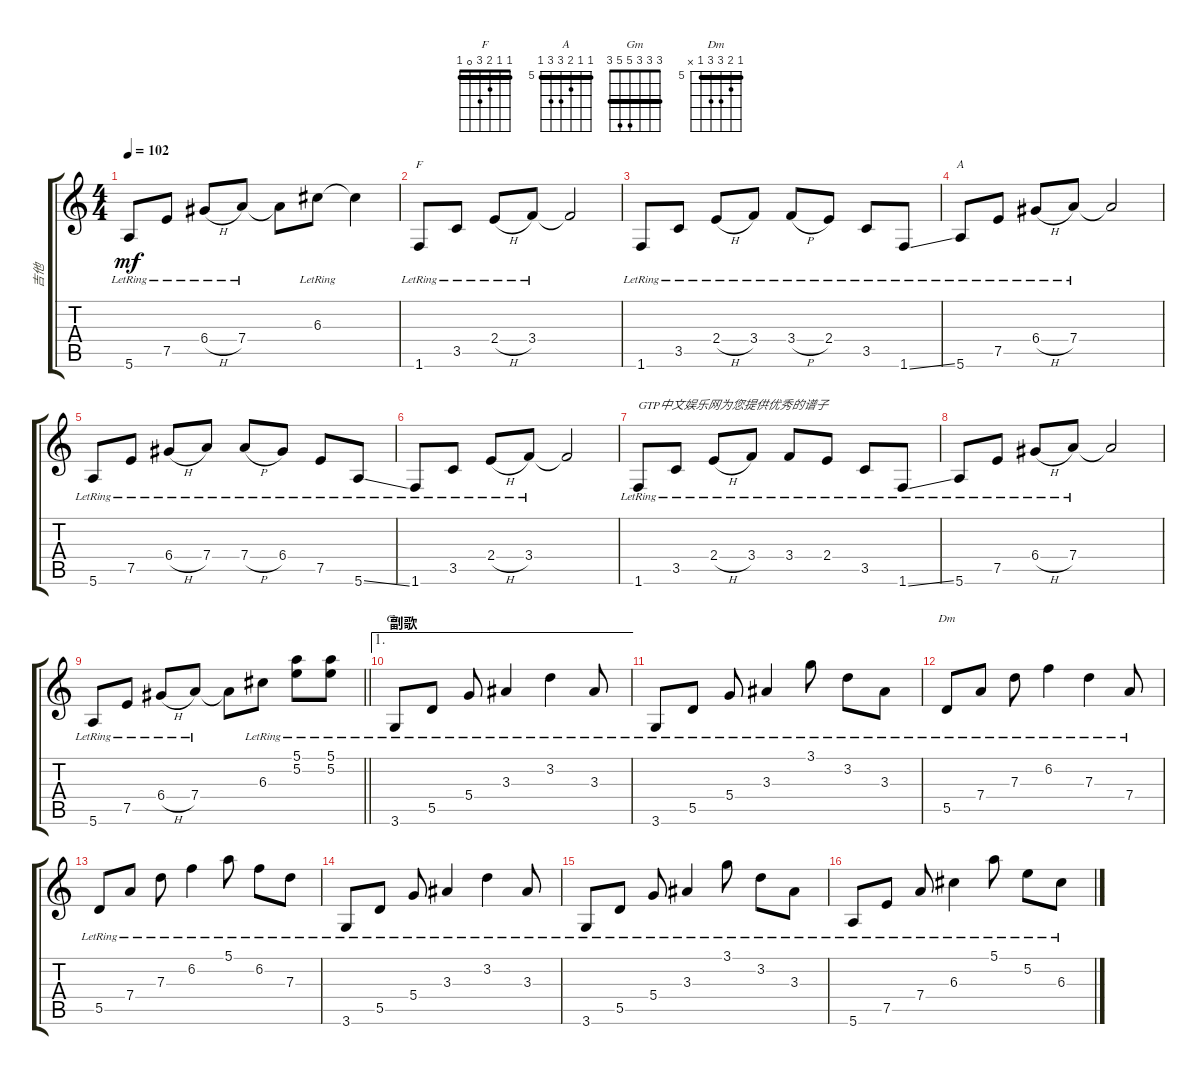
\track ("吉他" "吉他") {instrument electricguitarclean}
\staff {score tabs}
\tuning (E4 B3 G3 D3 A2 E2) {hide}
\chord ("F" 1 1 2 3 0 1) {barre 1}
\chord ("A" 5 5 6 7 7 5) {firstfret 5 barre 5}
\chord ("Gm" 3 3 3 5 5 3) {barre 3}
\chord ("Dm" 5 6 7 7 5 x) {firstfret 5 barre 5}
\ts (4 4)
\tempo 102
\clef g2
\ks c
5.6{lr}.8{dy mf} 7.5{lr}.8 6.4{h lr}.8 7.4{lr}.8 7.4{t}.8 6.3{lr}.8 6.3{t}.4 |
1.6{lr}.8{ch "F"} 3.5{lr}.8 2.4{h lr}.8 3.4{lr}.8 3.4{t}.2 |
1.6{lr}.8 3.5{lr}.8 2.4{h lr}.8 3.4{lr}.8 3.4{h lr}.8 2.4{lr}.8 3.5{lr}.8 1.6{ss lr}.8 |
5.6{lr}.8{ch "A"} 7.5{lr}.8 6.4{h lr}.8 7.4{lr}.8 7.4{t}.2 |
5.6{lr}.8 7.5{lr}.8 6.4{h lr}.8 7.4{lr}.8 7.4{h lr}.8 6.4{lr}.8 7.5{lr}.8 5.6{ss lr}.8 |
1.6{lr}.8 3.5{lr}.8 2.4{h lr}.8 3.4{lr}.8 3.4{t}.2 |
1.6{lr}.8{txt "GTP中文娱乐网为您提供优秀的谱子"} 3.5{lr}.8 2.4{h lr}.8 3.4{lr}.8 3.4{lr}.8 2.4{lr}.8 3.5{lr}.8 1.6{ss lr}.8 |
5.6{lr}.8 7.5{lr}.8 6.4{h lr}.8 7.4{lr}.8 7.4{t}.2 |
\barLineRight lightlight
5.6{lr}.8 7.5{lr}.8 6.4{h lr}.8 7.4{lr}.8 7.4{t}.8 6.3{lr}.8 (5.1{lr} 5.2{lr}).8 (5.1{lr} 5.2{lr}).8 |
\ae 1
\section ("" "副歌")
3.6{lr}.8{ch "Gm"} 5.5{lr}.8 5.4{lr}.8 3.3{lr}.4 3.2{lr}.4 3.3{lr}.8 |
3.6{lr}.8 5.5{lr}.8 5.4{lr}.8 3.3{lr}.4 3.1{lr}.8 3.2{lr}.8 3.3{lr}.8 |
5.5{lr}.8{ch "Dm"} 7.4{lr}.8 7.3{lr}.8 6.2{lr}.4 7.3{lr}.4 7.4{lr}.8 |
5.5{lr}.8 7.4{lr}.8 7.3{lr}.8 6.2{lr}.4 5.1{lr}.8 6.2{lr}.8 7.3{lr}.8 |
3.6{lr}.8 5.5{lr}.8 5.4{lr}.8 3.3{lr}.4 3.2{lr}.4 3.3{lr}.8 |
3.6{lr}.8 5.5{lr}.8 5.4{lr}.8 3.3{lr}.4 3.1{lr}.8 3.2{lr}.8 3.3{lr}.8 |
5.6{lr}.8 7.5{lr}.8 7.4{lr}.8 6.3{lr}.4 5.1{lr}.8 5.2{lr}.8 6.3{lr}.8
